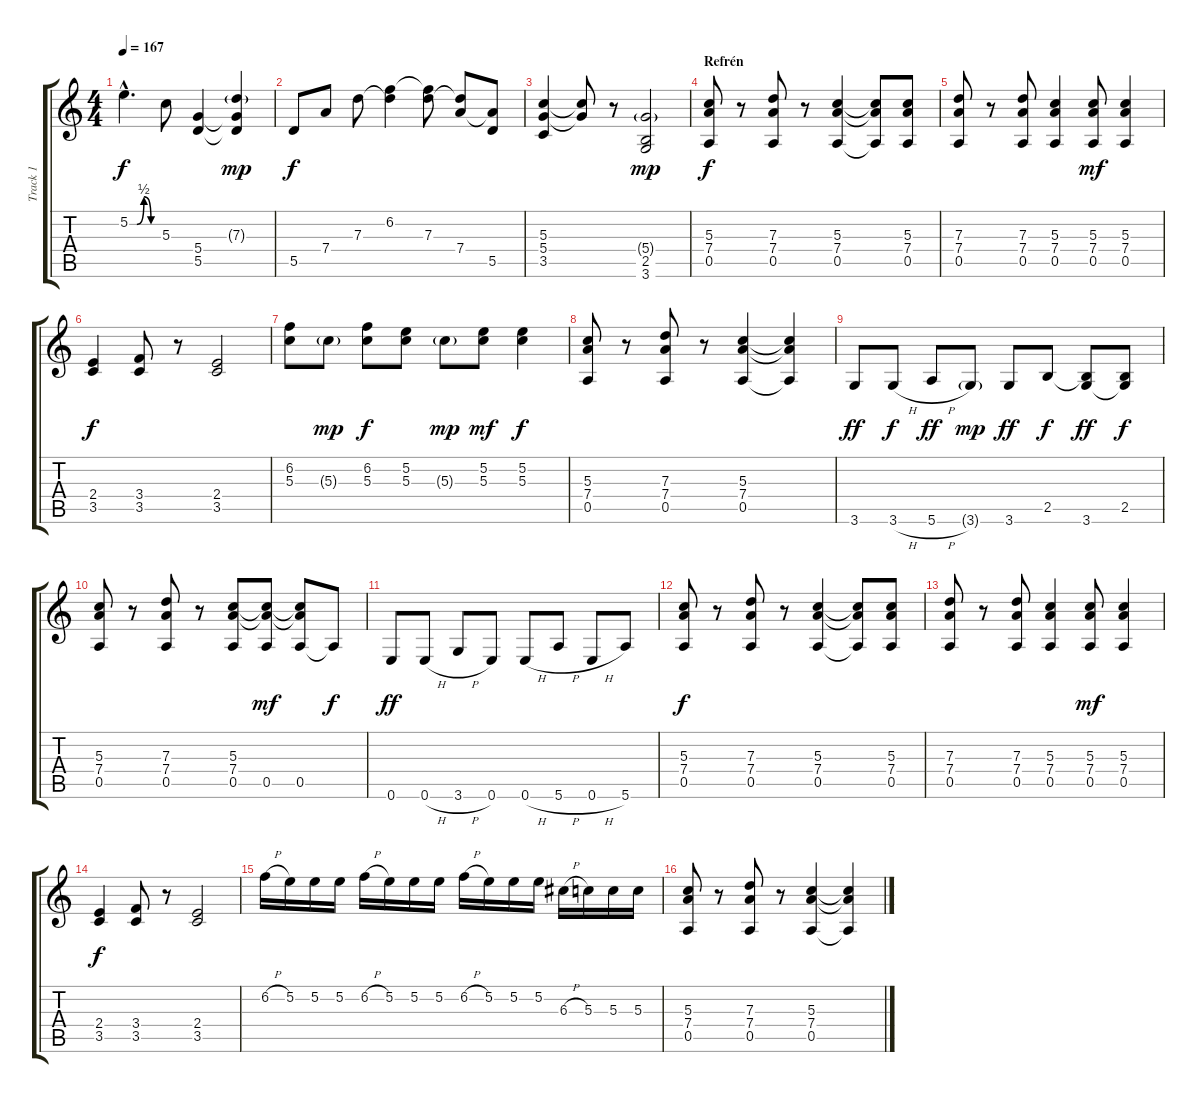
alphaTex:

\track ("Track 1" "Track 1") {instrument overdrivenguitar}
\staff {score tabs}
\tuning (E4 B3 G3 D3 A2 E2) {hide}
\ts (4 4)
\tempo 167
\clef g2
\ks c
5.2{be (custom 0 0 15 0 30 2 45 0 60 0) hac}.4{d dy f} 5.3.8 (5.4 5.5).4 (7.3{g} 5.4{t} 5.5{t}).4{dy mp} |
5.5.8{dy f} 7.4.8 7.3.8 (6.2 7.3{t}).4 (6.2{t} 7.3).8 (7.3{t} 7.4).8 (7.4{t} 5.5).8 |
(5.3 5.4 3.5).4 (5.3{t} 5.4{t}).8 r.8 (5.4{g} 2.5 3.6).2{dy mp} |
\section ("" "Refrén")
(5.3 7.4 0.5).8{dy f} r.8 (7.3 7.4 0.5).8 r.8 (5.3 7.4 0.5).4 (5.3{t} 7.4{t} 0.5{t}).8 (5.3 7.4 0.5).8 |
(7.3 7.4 0.5).8 r.8 (7.3 7.4 0.5).8 (5.3 7.4 0.5).4 (5.3 7.4 0.5).8{dy mf} (5.3 7.4 0.5).4 |
(2.4 3.5).4{dy f} (3.4 3.5).8 r.8 (2.4 3.5).2 |
(6.2 5.3).8 5.3{g}.8{dy mp} (6.2 5.3).8{dy f} (5.2 5.3).8 5.3{g}.8{dy mp} (5.2 5.3).8{dy mf} (5.2 5.3).4{dy f} |
(5.3 7.4 0.5).8 r.8 (7.3 7.4 0.5).8 r.8 (5.3 7.4 0.5).4 (5.3{t} 7.4{t} 0.5{t}).4 |
3.6.8{dy ff} 3.6{h}.8{dy f} 5.6{h}.8{dy ff} 3.6{g}.8{dy mp} 3.6.8{dy ff} 2.5.8{dy f} (2.5{t} 3.6).8{dy ff} (2.5 3.6{t}).8{dy f} |
(5.3 7.4 0.5).8 r.8 (7.3 7.4 0.5).8 r.8 (5.3 7.4 0.5).8 (5.3{t} 7.4{t} 0.5).8{dy mf} (5.3{t} 7.4{t} 0.5).8 0.5{t}.8{dy f} |
0.6.8{dy ff} 0.6{h}.8 3.6{h}.8 0.6.8 0.6{h}.8 5.6{h}.8 0.6{h}.8 5.6.8 |
(5.3 7.4 0.5).8{dy f} r.8 (7.3 7.4 0.5).8 r.8 (5.3 7.4 0.5).4 (5.3{t} 7.4{t} 0.5{t}).8 (5.3 7.4 0.5).8 |
(7.3 7.4 0.5).8 r.8 (7.3 7.4 0.5).8 (5.3 7.4 0.5).4 (5.3 7.4 0.5).8{dy mf} (5.3 7.4 0.5).4 |
(2.4 3.5).4{dy f} (3.4 3.5).8 r.8 (2.4 3.5).2 |
6.2{h}.16 5.2.16 5.2.16 5.2.16 6.2{h}.16 5.2.16 5.2.16 5.2.16 6.2{h}.16 5.2.16 5.2.16 5.2.16 6.3{h}.16 5.3.16 5.3.16 5.3.16 |
(5.3 7.4 0.5).8 r.8 (7.3 7.4 0.5).8 r.8 (5.3 7.4 0.5).4 (5.3{t} 7.4{t} 0.5{t}).4
